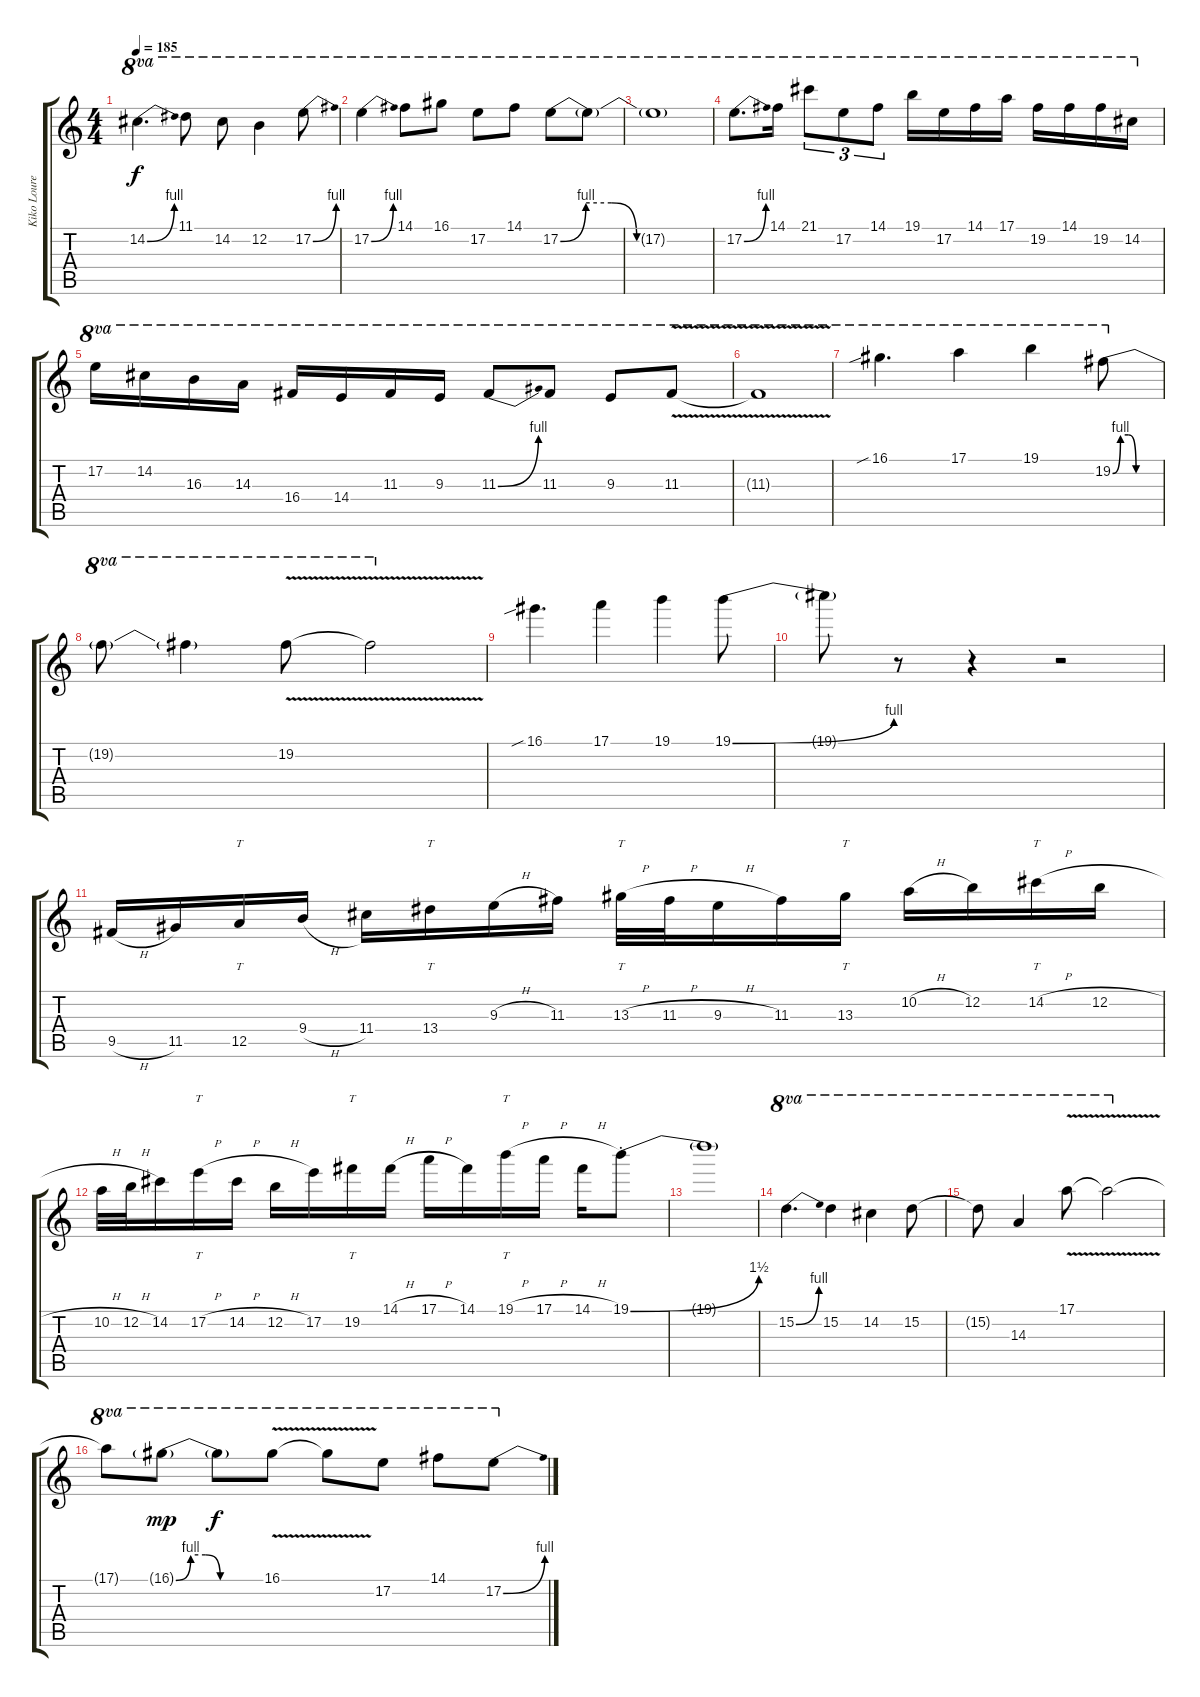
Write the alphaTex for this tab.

\track ("Kiko Loureiro" "Kiko Loure") {instrument distortionguitar}
\staff {score tabs}
\tuning (E4 B3 G3 D3 A2 E2) {hide}
\ts (4 4)
\tempo 185
\clef g2
\ks c
14.2{be (bend 0 0 60 4)}.4{d ot 8va dy f} 11.1.8{ot 8va} 14.2.8{ot 8va} 12.2.4{ot 8va} 17.2{be (bend 0 0 60 4)}.8{ot 8va} |
17.2{be (bend 0 0 60 4)}.4{ot 8va} 14.1.8{ot 8va} 16.1.8{ot 8va} 17.2.8{ot 8va} 14.1.8{ot 8va} 17.2{be (custom 0 0 10 4 20 4 30 0 60 0)}.8{ot 8va} 17.2{t}.8{ot 8va} |
17.2{t}.1{ot 8va} |
17.2{be (bend 0 0 60 4)}.8{d ot 8va} 14.1.16{ot 8va} 21.1.8{tu (3 2) ot 8va} 17.2.8{tu (3 2) ot 8va} 14.1.8{tu (3 2) ot 8va} 19.1.16{ot 8va} 17.2.16{ot 8va} 14.1.16{ot 8va} 17.1.16{ot 8va} 19.2.16{ot 8va} 14.1.16{ot 8va} 19.2.16{ot 8va} 14.2.16{ot 8va} |
17.2.16{ot 8va} 14.2.16{ot 8va} 16.3.16{ot 8va} 14.3.16{ot 8va} 16.4.16{ot 8va} 14.4.16{ot 8va} 11.3.16{ot 8va} 9.3.16{ot 8va} 11.3{be (bend 0 0 60 4)}.8{ot 8va} 11.3.8{ot 8va} 9.3.8{ot 8va} 11.3{v}.8{ot 8va} |
11.3{t}.1{ot 8va} |
16.1{sib}.4{d ot 8va} 17.1.4{ot 8va} 19.1.4{ot 8va} 19.2{be (custom 0 0 10 4 20 4 30 0 60 0)}.8{ot 8va} |
19.2{t}.8{ot 8va} 19.2{t}.4{ot 8va} 19.2{v}.8{ot 8va} 19.2{t}.2{ot 8va} |
16.1{sib}.4{d} 17.1.4 19.1.4 19.1{be (bend 0 0 60 4)}.8 |
19.1{t}.8 r.8 r.4 r.2 |
9.5{h}.16 11.5.16 12.5.16{tt} 9.4{h}.16 11.4.16 13.4.16{tt} 9.3{h}.16 11.3.16 13.3{h}.32{tt} 11.3{h}.32 9.3{h}.16 11.3.16 13.3.16{tt} 10.2{h}.16 12.2.16 14.2{h}.16{tt} 12.2{h}.16 |
10.2{h}.32 12.2{h}.32 14.2.16 17.2{h}.16{tt} 14.2{h}.16 12.2{h}.16 17.2.16 19.2.16{tt} 14.1{h}.16 17.1{h}.16 14.1.16 19.1{h}.16{tt} 17.1{h}.16 14.1{h}.16 19.1{be (bend 0 0 60 6) st}.8 |
19.1{t}.1 |
15.2{be (bend 0 0 60 4)}.4{d ot 8va} 15.2.4{ot 8va} 14.2.4{ot 8va} 15.2.8{ot 8va} |
15.2{t}.8{ot 8va} 14.3.4{ot 8va} 17.1{v}.8{ot 8va} 17.1{t}.2{ot 8va} |
17.1{t}.8{ot 8va} 16.1{be (custom 0 0 10 4 20 4 30 0 60 0) g}.8{ot 8va dy mp} 16.1{t}.8{ot 8va dy f} 16.1{v}.8{ot 8va} 16.1{t}.8{ot 8va} 17.2.8{ot 8va} 14.1.8{ot 8va} 17.2{be (bend 0 0 60 4)}.8{ot 8va}
